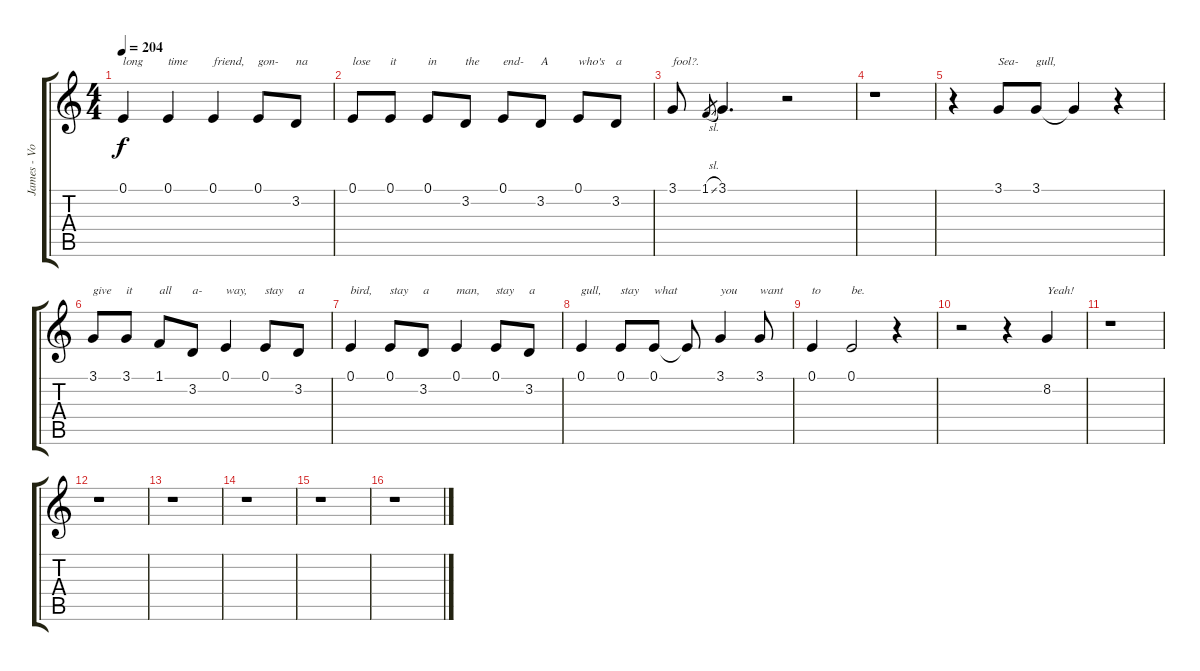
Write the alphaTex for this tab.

\track ("James - Voice" "James - Vo") {instrument lead2sawtooth}
\staff {score tabs}
\tuning (E4 B3 G3 D3 A2 E2) {hide}
\ts (4 4)
\tempo 204
\clef g2
\ks c
0.1.4{txt "long" dy f} 0.1.4{txt "time"} 0.1.4{txt "friend,"} 0.1.8{txt "gon-"} 3.2.8{txt "na"} |
0.1.8{txt "lose"} 0.1.8{txt "it"} 0.1.8{txt "in"} 3.2.8{txt "the"} 0.1.8{txt "end-"} 3.2.8{txt "A"} 0.1.8{txt "who's"} 3.2.8{txt "a"} |
3.1.8{txt "fool?."} 1.1{sl}.8{gr} 3.1.4{d} r.2 |
r.1 |
r.4 3.1.8{txt "Sea-"} 3.1.8{txt "gull,"} 3.1{t}.4 r.4 |
3.1.8{txt "give"} 3.1.8{txt "it"} 1.1.8{txt "all"} 3.2.8{txt "a-"} 0.1.4{txt "way,"} 0.1.8{txt "stay"} 3.2.8{txt "a"} |
0.1.4{txt "bird,"} 0.1.8{txt "stay"} 3.2.8{txt "a"} 0.1.4{txt "man,"} 0.1.8{txt "stay"} 3.2.8{txt "a"} |
0.1.4{txt "gull,"} 0.1.8{txt "stay"} 0.1.8{txt "what"} 0.1{t}.8 3.1.4{txt "you"} 3.1.8{txt "want"} |
0.1.4{txt "to"} 0.1.2{txt "be."} r.4 |
r.2 r.4 8.2.4{txt "Yeah!"} |
r.1 |
r.1 |
r.1 |
r.1 |
r.1 |
r.1
